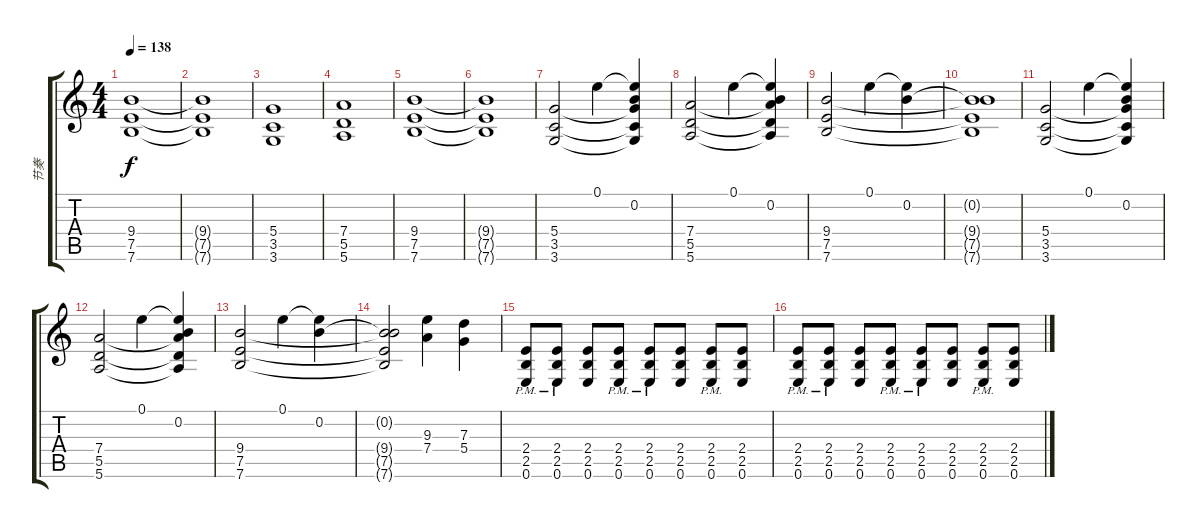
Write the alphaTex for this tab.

\track ("节奏" "节奏") {instrument distortionguitar}
\staff {score tabs}
\tuning (E4 B3 G3 D3 A2 E2) {hide}
\ts (4 4)
\tempo 138
\clef g2
\ks c
(9.4 7.5 7.6).1{dy f} |
(9.4{t} 7.5{t} 7.6{t}).1 |
(5.4 3.5 3.6).1 |
(7.4 5.5 5.6).1 |
(9.4 7.5 7.6).1 |
(9.4{t} 7.5{t} 7.6{t}).1 |
(5.4 3.5 3.6).2 0.1.4 (0.1{t} 0.2 5.4{t} 3.5{t} 3.6{t}).4 |
(7.4 5.5 5.6).2 0.1.4 (0.1{t} 0.2 7.4{t} 5.5{t} 5.6{t}).4 |
(9.4 7.5 7.6).2 0.1.4 (0.1{t} 0.2).4 |
(0.2{t} 9.4{t} 7.5{t} 7.6{t}).1 |
(5.4 3.5 3.6).2 0.1.4 (0.1{t} 0.2 5.4{t} 3.5{t} 3.6{t}).4 |
(7.4 5.5 5.6).2 0.1.4 (0.1{t} 0.2 7.4{t} 5.5{t} 5.6{t}).4 |
(9.4 7.5 7.6).2 0.1.4 (0.1{t} 0.2).4 |
(0.2{t} 9.4{t} 7.5{t} 7.6{t}).2 (9.3 7.4).4 (7.3 5.4).4 |
(2.4{pm} 2.5{pm} 0.6{pm}).8 (2.4{pm} 2.5{pm} 0.6{pm}).8 (2.4 2.5 0.6).8 (2.4{pm} 2.5{pm} 0.6{pm}).8 (2.4{pm} 2.5{pm} 0.6{pm}).8 (2.4 2.5 0.6).8 (2.4{pm} 2.5{pm} 0.6{pm}).8 (2.4 2.5 0.6).8 |
(2.4{pm} 2.5{pm} 0.6{pm}).8 (2.4{pm} 2.5{pm} 0.6{pm}).8 (2.4 2.5 0.6).8 (2.4{pm} 2.5{pm} 0.6{pm}).8 (2.4{pm} 2.5{pm} 0.6{pm}).8 (2.4 2.5 0.6).8 (2.4{pm} 2.5{pm} 0.6{pm}).8 (2.4 2.5 0.6).8
